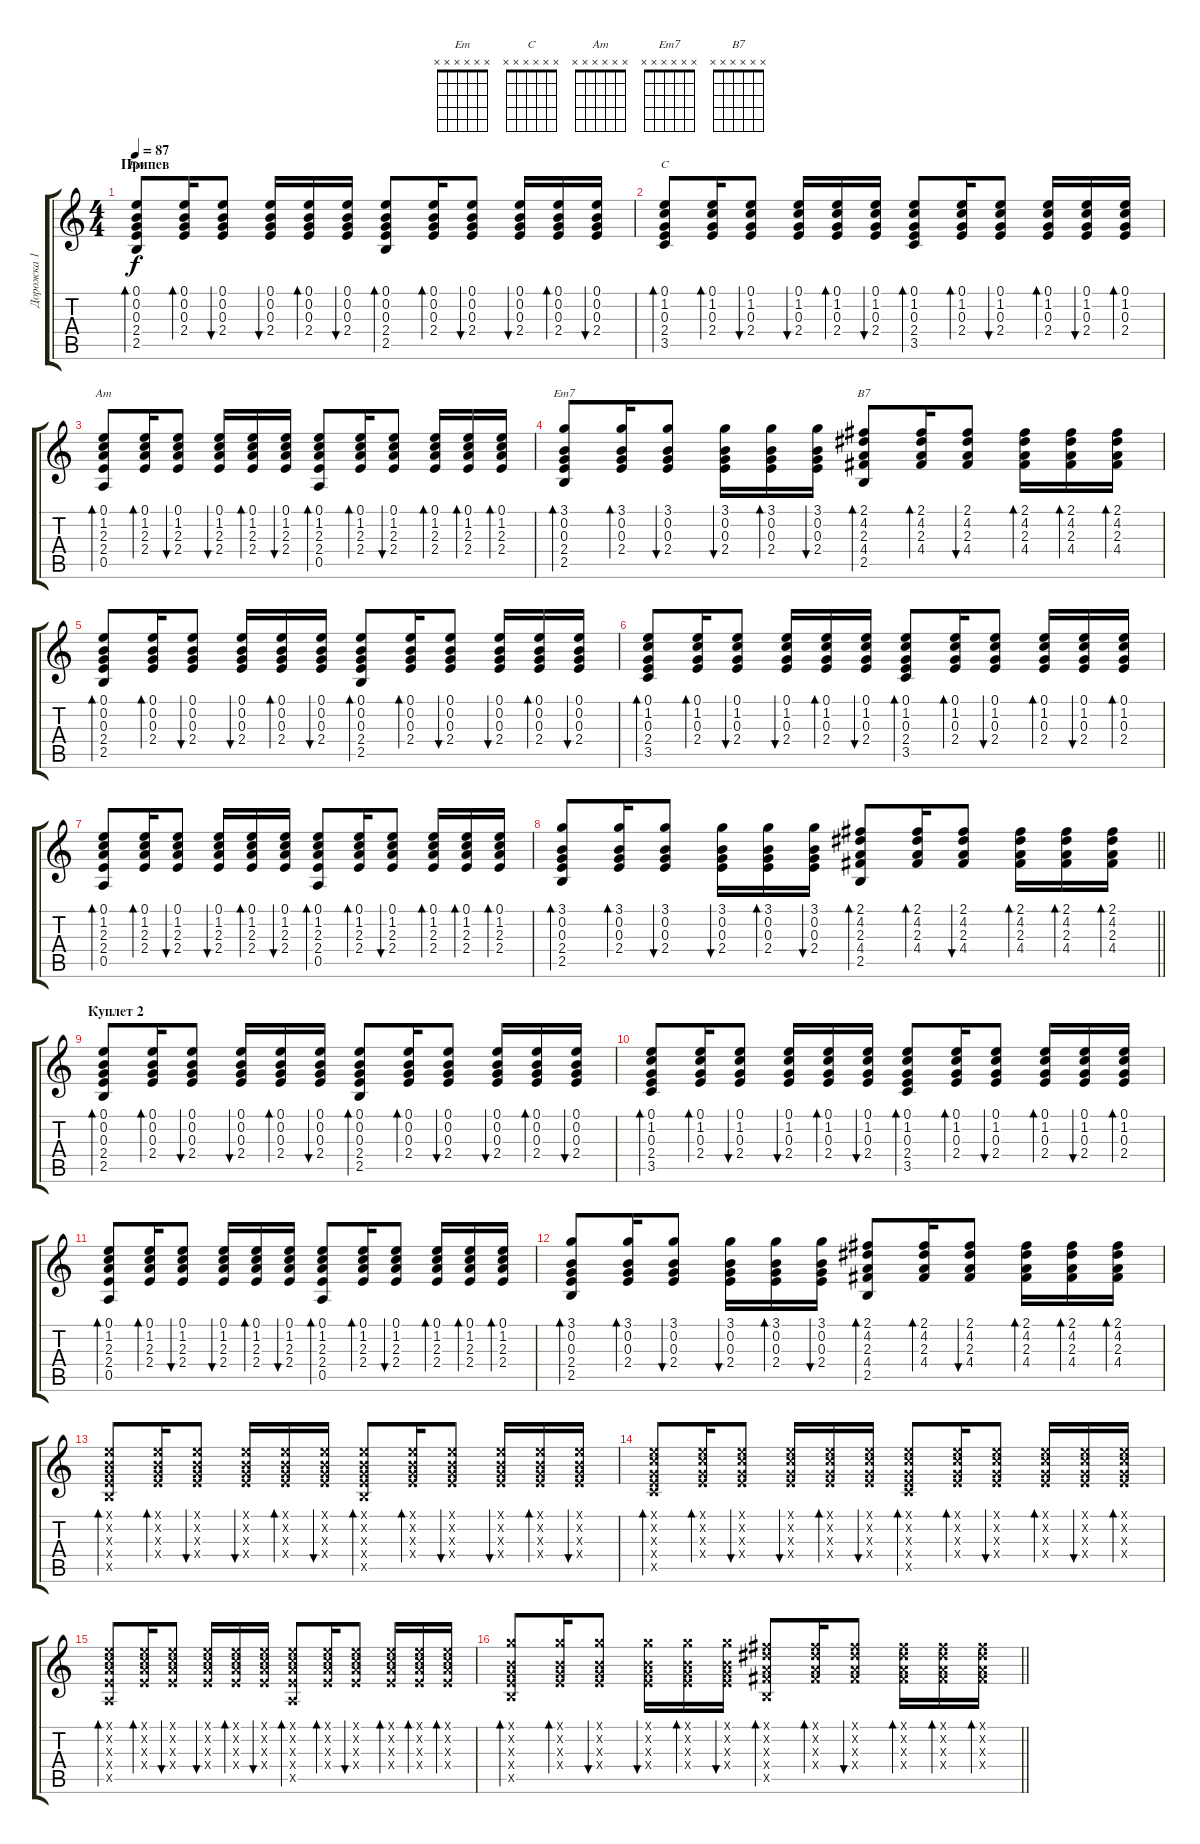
\track ("Дорожка 1" "Дорожка 1") {instrument acousticguitarsteel}
\staff {score tabs}
\tuning (E4 B3 G3 D3 A2 E2) {hide}
\chord ("Em" x x x x x x)
\chord ("C" x x x x x x)
\chord ("Am" x x x x x x)
\chord ("Em7" x x x x x x)
\chord ("B7" x x x x x x)
\ts (4 4)
\section ("" "Припев")
\tempo 87
\clef g2
\ks c
(0.1 0.2 0.3 2.4 2.5).8{bd 30 ch "Em" dy f} (0.1 0.2 0.3 2.4).16{bd 30} (0.1 0.2 0.3 2.4).8{bu 30} (0.1 0.2 0.3 2.4).16{bu 30} (0.1 0.2 0.3 2.4).16{bd 30} (0.1 0.2 0.3 2.4).16{bu 30} (0.1 0.2 0.3 2.4 2.5).8{bd 30} (0.1 0.2 0.3 2.4).16{bd 30} (0.1 0.2 0.3 2.4).8{bu 30} (0.1 0.2 0.3 2.4).16{bu 30} (0.1 0.2 0.3 2.4).16{bd 30} (0.1 0.2 0.3 2.4).16{bu 30} |
(0.1 1.2 0.3 2.4 3.5).8{bd 30 ch "C"} (0.1 1.2 0.3 2.4).16{bd 30} (0.1 1.2 0.3 2.4).8{bu 30} (0.1 1.2 0.3 2.4).16{bu 30} (0.1 1.2 0.3 2.4).16{bd 30} (0.1 1.2 0.3 2.4).16{bu 30} (0.1 1.2 0.3 2.4 3.5).8{bd 30} (0.1 1.2 0.3 2.4).16{bd 30} (0.1 1.2 0.3 2.4).8{bu 30} (0.1 1.2 0.3 2.4).16{bd 30} (0.1 1.2 0.3 2.4).16{bu 30} (0.1 1.2 0.3 2.4).16{bd 30} |
(0.1 1.2 2.3 2.4 0.5).8{bd 30 ch "Am"} (0.1 1.2 2.3 2.4).16{bd 30} (0.1 1.2 2.3 2.4).8{bu 30} (0.1 1.2 2.3 2.4).16{bu 30} (0.1 1.2 2.3 2.4).16{bd 30} (0.1 1.2 2.3 2.4).16{bu 30} (0.1 1.2 2.3 2.4 0.5).8{bd 30} (0.1 1.2 2.3 2.4).16{bd 30} (0.1 1.2 2.3 2.4).8{bu 30} (0.1 1.2 2.3 2.4).16{bd 30} (0.1 1.2 2.3 2.4).16{bd 30} (0.1 1.2 2.3 2.4).16{bd 30} |
(3.1 0.2 0.3 2.4 2.5).8{bd 30 ch "Em7"} (3.1 0.2 0.3 2.4).16{bd 30} (3.1 0.2 0.3 2.4).8{bu 30} (3.1 0.2 0.3 2.4).16{bu 30} (3.1 0.2 0.3 2.4).16{bd 30} (3.1 0.2 0.3 2.4).16{bu 30} (2.1 4.2 2.3 4.4 2.5).8{bd 30 ch "B7"} (2.1 4.2 2.3 4.4).16{bd 30} (2.1 4.2 2.3 4.4).8{bu 30} (2.1 4.2 2.3 4.4).16{bd 30} (2.1 4.2 2.3 4.4).16{bd 30} (2.1 4.2 2.3 4.4).16{bd 30} |
(0.1 0.2 0.3 2.4 2.5).8{bd 30} (0.1 0.2 0.3 2.4).16{bd 30} (0.1 0.2 0.3 2.4).8{bu 30} (0.1 0.2 0.3 2.4).16{bu 30} (0.1 0.2 0.3 2.4).16{bd 30} (0.1 0.2 0.3 2.4).16{bu 30} (0.1 0.2 0.3 2.4 2.5).8{bd 30} (0.1 0.2 0.3 2.4).16{bd 30} (0.1 0.2 0.3 2.4).8{bu 30} (0.1 0.2 0.3 2.4).16{bu 30} (0.1 0.2 0.3 2.4).16{bd 30} (0.1 0.2 0.3 2.4).16{bu 30} |
(0.1 1.2 0.3 2.4 3.5).8{bd 30} (0.1 1.2 0.3 2.4).16{bd 30} (0.1 1.2 0.3 2.4).8{bu 30} (0.1 1.2 0.3 2.4).16{bu 30} (0.1 1.2 0.3 2.4).16{bd 30} (0.1 1.2 0.3 2.4).16{bu 30} (0.1 1.2 0.3 2.4 3.5).8{bd 30} (0.1 1.2 0.3 2.4).16{bd 30} (0.1 1.2 0.3 2.4).8{bu 30} (0.1 1.2 0.3 2.4).16{bd 30} (0.1 1.2 0.3 2.4).16{bu 30} (0.1 1.2 0.3 2.4).16{bd 30} |
(0.1 1.2 2.3 2.4 0.5).8{bd 30} (0.1 1.2 2.3 2.4).16{bd 30} (0.1 1.2 2.3 2.4).8{bu 30} (0.1 1.2 2.3 2.4).16{bu 30} (0.1 1.2 2.3 2.4).16{bd 30} (0.1 1.2 2.3 2.4).16{bu 30} (0.1 1.2 2.3 2.4 0.5).8{bd 30} (0.1 1.2 2.3 2.4).16{bd 30} (0.1 1.2 2.3 2.4).8{bu 30} (0.1 1.2 2.3 2.4).16{bd 30} (0.1 1.2 2.3 2.4).16{bd 30} (0.1 1.2 2.3 2.4).16{bd 30} |
\barLineRight lightlight
(3.1 0.2 0.3 2.4 2.5).8{bd 30} (3.1 0.2 0.3 2.4).16{bd 30} (3.1 0.2 0.3 2.4).8{bu 30} (3.1 0.2 0.3 2.4).16{bu 30} (3.1 0.2 0.3 2.4).16{bd 30} (3.1 0.2 0.3 2.4).16{bu 30} (2.1 4.2 2.3 4.4 2.5).8{bd 30} (2.1 4.2 2.3 4.4).16{bd 30} (2.1 4.2 2.3 4.4).8{bu 30} (2.1 4.2 2.3 4.4).16{bd 30} (2.1 4.2 2.3 4.4).16{bd 30} (2.1 4.2 2.3 4.4).16{bd 30} |
\section ("" "Куплет 2")
(0.1 0.2 0.3 2.4 2.5).8{bd 30} (0.1 0.2 0.3 2.4).16{bd 30} (0.1 0.2 0.3 2.4).8{bu 30} (0.1 0.2 0.3 2.4).16{bu 30} (0.1 0.2 0.3 2.4).16{bd 30} (0.1 0.2 0.3 2.4).16{bu 30} (0.1 0.2 0.3 2.4 2.5).8{bd 30} (0.1 0.2 0.3 2.4).16{bd 30} (0.1 0.2 0.3 2.4).8{bu 30} (0.1 0.2 0.3 2.4).16{bu 30} (0.1 0.2 0.3 2.4).16{bd 30} (0.1 0.2 0.3 2.4).16{bu 30} |
(0.1 1.2 0.3 2.4 3.5).8{bd 30} (0.1 1.2 0.3 2.4).16{bd 30} (0.1 1.2 0.3 2.4).8{bu 30} (0.1 1.2 0.3 2.4).16{bu 30} (0.1 1.2 0.3 2.4).16{bd 30} (0.1 1.2 0.3 2.4).16{bu 30} (0.1 1.2 0.3 2.4 3.5).8{bd 30} (0.1 1.2 0.3 2.4).16{bd 30} (0.1 1.2 0.3 2.4).8{bu 30} (0.1 1.2 0.3 2.4).16{bd 30} (0.1 1.2 0.3 2.4).16{bu 30} (0.1 1.2 0.3 2.4).16{bd 30} |
(0.1 1.2 2.3 2.4 0.5).8{bd 30} (0.1 1.2 2.3 2.4).16{bd 30} (0.1 1.2 2.3 2.4).8{bu 30} (0.1 1.2 2.3 2.4).16{bu 30} (0.1 1.2 2.3 2.4).16{bd 30} (0.1 1.2 2.3 2.4).16{bu 30} (0.1 1.2 2.3 2.4 0.5).8{bd 30} (0.1 1.2 2.3 2.4).16{bd 30} (0.1 1.2 2.3 2.4).8{bu 30} (0.1 1.2 2.3 2.4).16{bd 30} (0.1 1.2 2.3 2.4).16{bd 30} (0.1 1.2 2.3 2.4).16{bd 30} |
(3.1 0.2 0.3 2.4 2.5).8{bd 30} (3.1 0.2 0.3 2.4).16{bd 30} (3.1 0.2 0.3 2.4).8{bu 30} (3.1 0.2 0.3 2.4).16{bu 30} (3.1 0.2 0.3 2.4).16{bd 30} (3.1 0.2 0.3 2.4).16{bu 30} (2.1 4.2 2.3 4.4 2.5).8{bd 30} (2.1 4.2 2.3 4.4).16{bd 30} (2.1 4.2 2.3 4.4).8{bu 30} (2.1 4.2 2.3 4.4).16{bd 30} (2.1 4.2 2.3 4.4).16{bd 30} (2.1 4.2 2.3 4.4).16{bd 30} |
(0.1{x} 0.2{x} 0.3{x} 2.4{x} 2.5{x}).8{bd 30} (0.1{x} 0.2{x} 0.3{x} 2.4{x}).16{bd 30} (0.1{x} 0.2{x} 0.3{x} 2.4{x}).8{bu 30} (0.1{x} 0.2{x} 0.3{x} 2.4{x}).16{bu 30} (0.1{x} 0.2{x} 0.3{x} 2.4{x}).16{bd 30} (0.1{x} 0.2{x} 0.3{x} 2.4{x}).16{bu 30} (0.1{x} 0.2{x} 0.3{x} 2.4{x} 2.5{x}).8{bd 30} (0.1{x} 0.2{x} 0.3{x} 2.4{x}).16{bd 30} (0.1{x} 0.2{x} 0.3{x} 2.4{x}).8{bu 30} (0.1{x} 0.2{x} 0.3{x} 2.4{x}).16{bu 30} (0.1{x} 0.2{x} 0.3{x} 2.4{x}).16{bd 30} (0.1{x} 0.2{x} 0.3{x} 2.4{x}).16{bu 30} |
(0.1{x} 1.2{x} 0.3{x} 2.4{x} 3.5{x}).8{bd 30} (0.1{x} 1.2{x} 0.3{x} 2.4{x}).16{bd 30} (0.1{x} 1.2{x} 0.3{x} 2.4{x}).8{bu 30} (0.1{x} 1.2{x} 0.3{x} 2.4{x}).16{bu 30} (0.1{x} 1.2{x} 0.3{x} 2.4{x}).16{bd 30} (0.1{x} 1.2{x} 0.3{x} 2.4{x}).16{bu 30} (0.1{x} 1.2{x} 0.3{x} 2.4{x} 3.5{x}).8{bd 30} (0.1{x} 1.2{x} 0.3{x} 2.4{x}).16{bd 30} (0.1{x} 1.2{x} 0.3{x} 2.4{x}).8{bu 30} (0.1{x} 1.2{x} 0.3{x} 2.4{x}).16{bd 30} (0.1{x} 1.2{x} 0.3{x} 2.4{x}).16{bu 30} (0.1{x} 1.2{x} 0.3{x} 2.4{x}).16{bd 30} |
(0.1{x} 1.2{x} 2.3{x} 2.4{x} 0.5{x}).8{bd 30} (0.1{x} 1.2{x} 2.3{x} 2.4{x}).16{bd 30} (0.1{x} 1.2{x} 2.3{x} 2.4{x}).8{bu 30} (0.1{x} 1.2{x} 2.3{x} 2.4{x}).16{bu 30} (0.1{x} 1.2{x} 2.3{x} 2.4{x}).16{bd 30} (0.1{x} 1.2{x} 2.3{x} 2.4{x}).16{bu 30} (0.1{x} 1.2{x} 2.3{x} 2.4{x} 0.5{x}).8{bd 30} (0.1{x} 1.2{x} 2.3{x} 2.4{x}).16{bd 30} (0.1{x} 1.2{x} 2.3{x} 2.4{x}).8{bu 30} (0.1{x} 1.2{x} 2.3{x} 2.4{x}).16{bd 30} (0.1{x} 1.2{x} 2.3{x} 2.4{x}).16{bd 30} (0.1{x} 1.2{x} 2.3{x} 2.4{x}).16{bd 30} |
\barLineRight lightlight
(3.1{x} 0.2{x} 0.3{x} 2.4{x} 2.5{x}).8{bd 30} (3.1{x} 0.2{x} 0.3{x} 2.4{x}).16{bd 30} (3.1{x} 0.2{x} 0.3{x} 2.4{x}).8{bu 30} (3.1{x} 0.2{x} 0.3{x} 2.4{x}).16{bu 30} (3.1{x} 0.2{x} 0.3{x} 2.4{x}).16{bd 30} (3.1{x} 0.2{x} 0.3{x} 2.4{x}).16{bu 30} (2.1{x} 4.2{x} 2.3{x} 4.4{x} 2.5{x}).8{bd 30} (2.1{x} 4.2{x} 2.3{x} 4.4{x}).16{bd 30} (2.1{x} 4.2{x} 2.3{x} 4.4{x}).8{bu 30} (2.1{x} 4.2{x} 2.3{x} 4.4{x}).16{bd 30} (2.1{x} 4.2{x} 2.3{x} 4.4{x}).16{bd 30} (2.1{x} 4.2{x} 2.3{x} 4.4{x}).16{bd 30}
